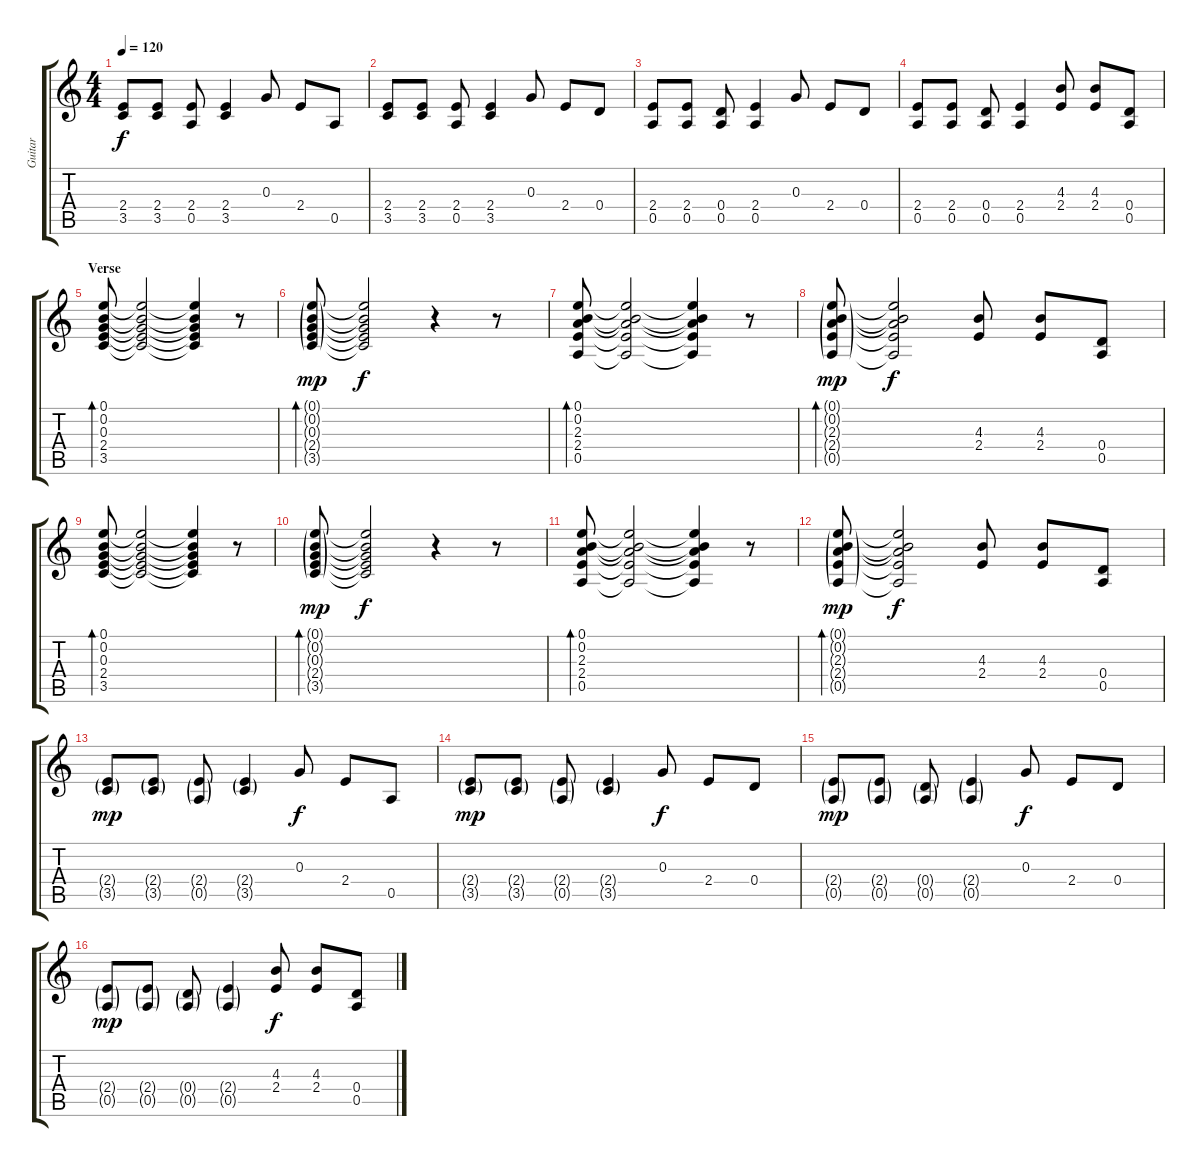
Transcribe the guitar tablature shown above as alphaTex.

\track ("Guitar" "Guitar") {instrument electricguitarclean}
\staff {score tabs}
\tuning (E4 B3 G3 D3 A2 E2) {hide}
\ts (4 4)
\tempo 120
\clef g2
\ks c
(2.4 3.5).8{dy f} (2.4 3.5).8 (2.4 0.5).8 (2.4 3.5).4 0.3.8 2.4.8 0.5.8 |
(2.4 3.5).8 (2.4 3.5).8 (2.4 0.5).8 (2.4 3.5).4 0.3.8 2.4.8 0.4.8 |
(2.4 0.5).8 (2.4 0.5).8 (0.4 0.5).8 (2.4 0.5).4 0.3.8 2.4.8 0.4.8 |
(2.4 0.5).8 (2.4 0.5).8 (0.4 0.5).8 (2.4 0.5).4 (4.3 2.4).8 (4.3 2.4).8 (0.4 0.5).8 |
\section ("" "Verse")
(0.1 0.2 0.3 2.4 3.5).8{bd 480} (0.1{t} 0.2{t} 0.3{t} 2.4{t} 3.5{t}).2 (0.1{t} 0.2{t} 0.3{t} 2.4{t} 3.5{t}).4 r.8 |
(0.1{g} 0.2{g} 0.3{g} 2.4{g} 3.5{g}).8{bd 480 dy mp} (0.1{t} 0.2{t} 0.3{t} 2.4{t} 3.5{t}).2{dy f} r.4 r.8 |
(0.1 0.2 2.3 2.4 0.5).8{bd 480} (0.1{t} 0.2{t} 2.3{t} 2.4{t} 0.5{t}).2 (0.1{t} 0.2{t} 2.3{t} 2.4{t} 0.5{t}).4 r.8 |
(0.1{g} 0.2{g} 2.3{g} 2.4{g} 0.5{g}).8{bd 480 dy mp} (0.1{t} 0.2{t} 2.3{t} 2.4{t} 0.5{t}).2{dy f} (4.3 2.4).8 (4.3 2.4).8 (0.4 0.5).8 |
(0.1 0.2 0.3 2.4 3.5).8{bd 480} (0.1{t} 0.2{t} 0.3{t} 2.4{t} 3.5{t}).2 (0.1{t} 0.2{t} 0.3{t} 2.4{t} 3.5{t}).4 r.8 |
(0.1{g} 0.2{g} 0.3{g} 2.4{g} 3.5{g}).8{bd 480 dy mp} (0.1{t} 0.2{t} 0.3{t} 2.4{t} 3.5{t}).2{dy f} r.4 r.8 |
(0.1 0.2 2.3 2.4 0.5).8{bd 480} (0.1{t} 0.2{t} 2.3{t} 2.4{t} 0.5{t}).2 (0.1{t} 0.2{t} 2.3{t} 2.4{t} 0.5{t}).4 r.8 |
(0.1{g} 0.2{g} 2.3{g} 2.4{g} 0.5{g}).8{bd 480 dy mp} (0.1{t} 0.2{t} 2.3{t} 2.4{t} 0.5{t}).2{dy f} (4.3 2.4).8 (4.3 2.4).8 (0.4 0.5).8 |
(2.4{g} 3.5{g}).8{dy mp} (2.4{g} 3.5{g}).8 (2.4{g} 0.5{g}).8 (2.4{g} 3.5{g}).4 0.3.8{dy f} 2.4.8 0.5.8 |
(2.4{g} 3.5{g}).8{dy mp} (2.4{g} 3.5{g}).8 (2.4{g} 0.5{g}).8 (2.4{g} 3.5{g}).4 0.3.8{dy f} 2.4.8 0.4.8 |
(2.4{g} 0.5{g}).8{dy mp} (2.4{g} 0.5{g}).8 (0.4{g} 0.5{g}).8 (2.4{g} 0.5{g}).4 0.3.8{dy f} 2.4.8 0.4.8 |
(2.4{g} 0.5{g}).8{dy mp} (2.4{g} 0.5{g}).8 (0.4{g} 0.5{g}).8 (2.4{g} 0.5{g}).4 (4.3 2.4).8{dy f} (4.3 2.4).8 (0.4 0.5).8
